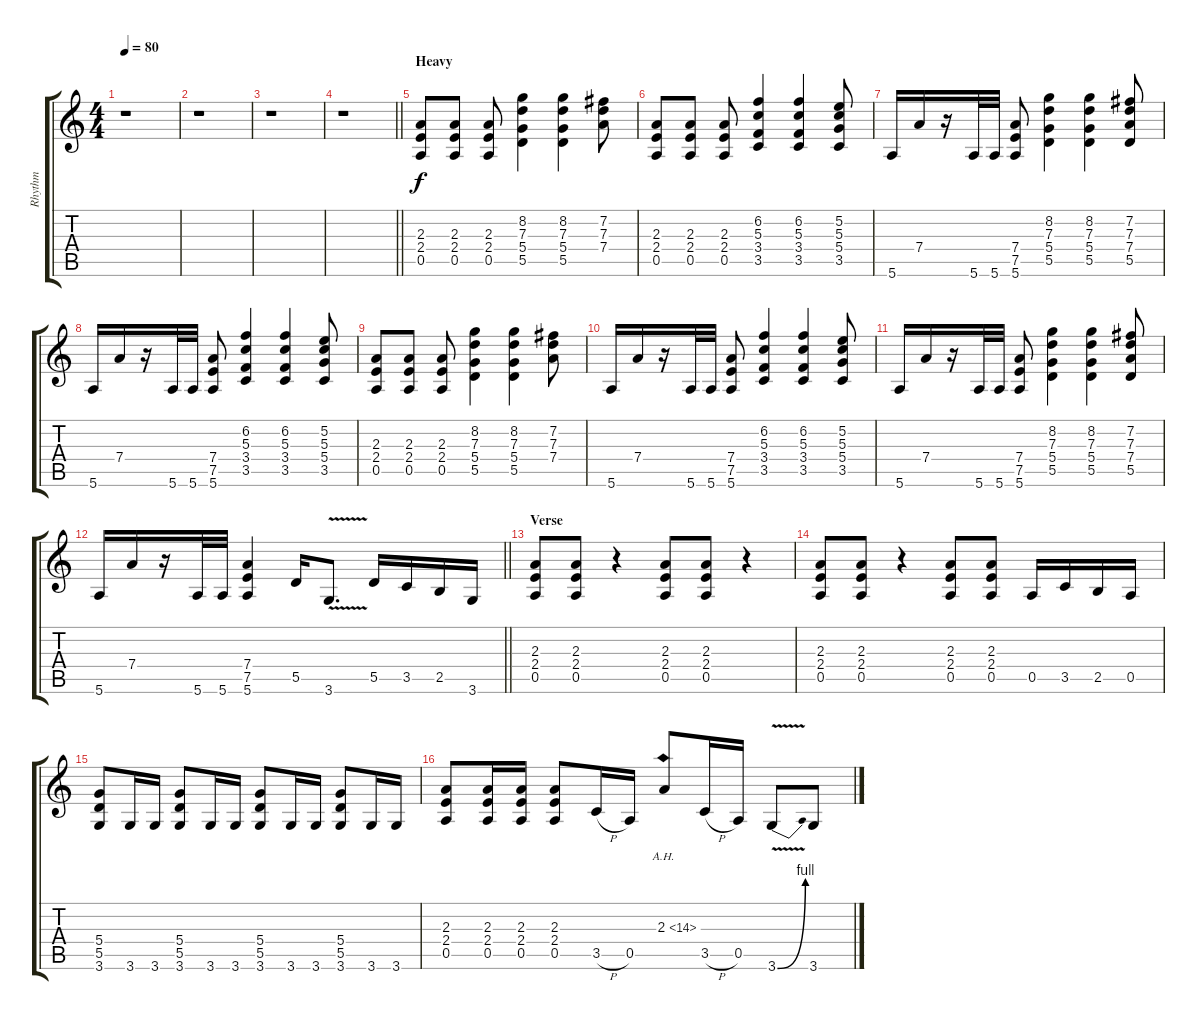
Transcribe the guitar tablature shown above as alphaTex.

\track ("Rhythm" "Rhythm") {instrument overdrivenguitar}
\staff {score tabs}
\tuning (E4 B3 G3 D3 A2 E2) {hide}
\ts (4 4)
\tempo 80
\clef g2
\ks c
r.1{dy f} |
r.1 |
r.1 |
\barLineRight lightlight
r.1 |
\section ("" "Heavy")
(2.3 2.4 0.5).8 (2.3 2.4 0.5).8 (2.3 2.4 0.5).8 (8.2 7.3 5.4 5.5).4 (8.2 7.3 5.4 5.5).4 (7.2 7.3 7.4).8 |
(2.3 2.4 0.5).8 (2.3 2.4 0.5).8 (2.3 2.4 0.5).8 (6.2 5.3 3.4 3.5).4 (6.2 5.3 3.4 3.5).4 (5.2 5.3 5.4 3.5).8 |
5.6.16 7.4.16 r.16 5.6.32 5.6.32 (7.4 7.5 5.6).8 (8.2 7.3 5.4 5.5).4 (8.2 7.3 5.4 5.5).4 (7.2 7.3 7.4 5.5).8 |
5.6.16 7.4.16 r.16 5.6.32 5.6.32 (7.4 7.5 5.6).8 (6.2 5.3 3.4 3.5).4 (6.2 5.3 3.4 3.5).4 (5.2 5.3 5.4 3.5).8 |
(2.3 2.4 0.5).8 (2.3 2.4 0.5).8 (2.3 2.4 0.5).8 (8.2 7.3 5.4 5.5).4 (8.2 7.3 5.4 5.5).4 (7.2 7.3 7.4).8 |
5.6.16 7.4.16 r.16 5.6.32 5.6.32 (7.4 7.5 5.6).8 (6.2 5.3 3.4 3.5).4 (6.2 5.3 3.4 3.5).4 (5.2 5.3 5.4 3.5).8 |
5.6.16 7.4.16 r.16 5.6.32 5.6.32 (7.4 7.5 5.6).8 (8.2 7.3 5.4 5.5).4 (8.2 7.3 5.4 5.5).4 (7.2 7.3 7.4 5.5).8 |
\barLineRight lightlight
5.6.16 7.4.16 r.16 5.6.32 5.6.32 (7.4 7.5 5.6).4 5.5.16 3.6{v}.8{d} 5.5.16 3.5.16 2.5.16 3.6.16 |
\section ("" "Verse")
(2.3 2.4 0.5).8 (2.3 2.4 0.5).8 r.4 (2.3 2.4 0.5).8 (2.3 2.4 0.5).8 r.4 |
(2.3 2.4 0.5).8 (2.3 2.4 0.5).8 r.4 (2.3 2.4 0.5).8 (2.3 2.4 0.5).8 0.5.16 3.5.16 2.5.16 0.5.16 |
(5.4 5.5 3.6).8 3.6.16 3.6.16 (5.4 5.5 3.6).8 3.6.16 3.6.16 (5.4 5.5 3.6).8 3.6.16 3.6.16 (5.4 5.5 3.6).8 3.6.16 3.6.16 |
(2.3 2.4 0.5).8 (2.3 2.4 0.5).16 (2.3 2.4 0.5).16 (2.3 2.4 0.5).8 3.5{h}.16 0.5.16 2.3{ah 12}.8 3.5{h}.16 0.5.16 3.6{be (bend 0 0 60 4) v}.8 3.6.8
